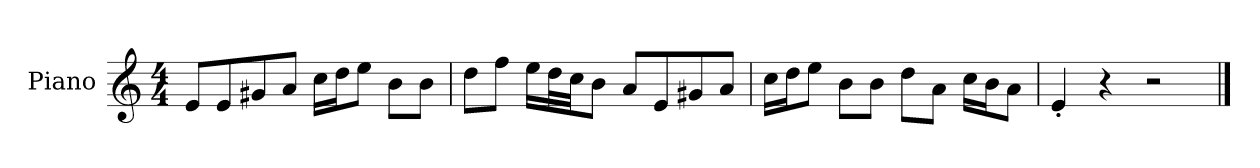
**kern
*part1
*staff1
*I"Piano
*I'P-no
*clefG2
*k[]
*M4/4
*MM90
=1
8e/L
8e/
8g#X/
8a/J
16cc\LL
16dd\J
8ee\J
8b\L
8b\J
=2
8dd\L
8ff\J
16ee\LL
32dd\L
32cc\JJ
8b\J
8a/L
8e/
8g#X/
8a/J
=3
16cc\LL
16dd\J
8ee\J
8b\L
8b\J
8dd\L
8a\J
16cc\LL
16b\J
8a\J
=4
4e'/
4r
2r
==
*-
